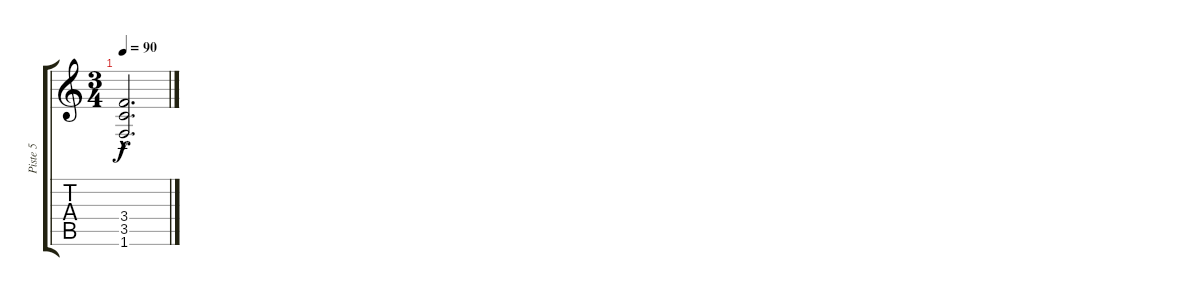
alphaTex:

\track ("Piste 5" "Piste 5") {instrument acousticguitarnylon}
\staff {score tabs}
\tuning (E4 B3 G3 D3 A2 E2) {hide}
\ts (3 4)
\tempo 90
\clef g2
\ks c
(3.4{hac t} 3.5{hac t} 1.6{hac t}).2{d dy f}
